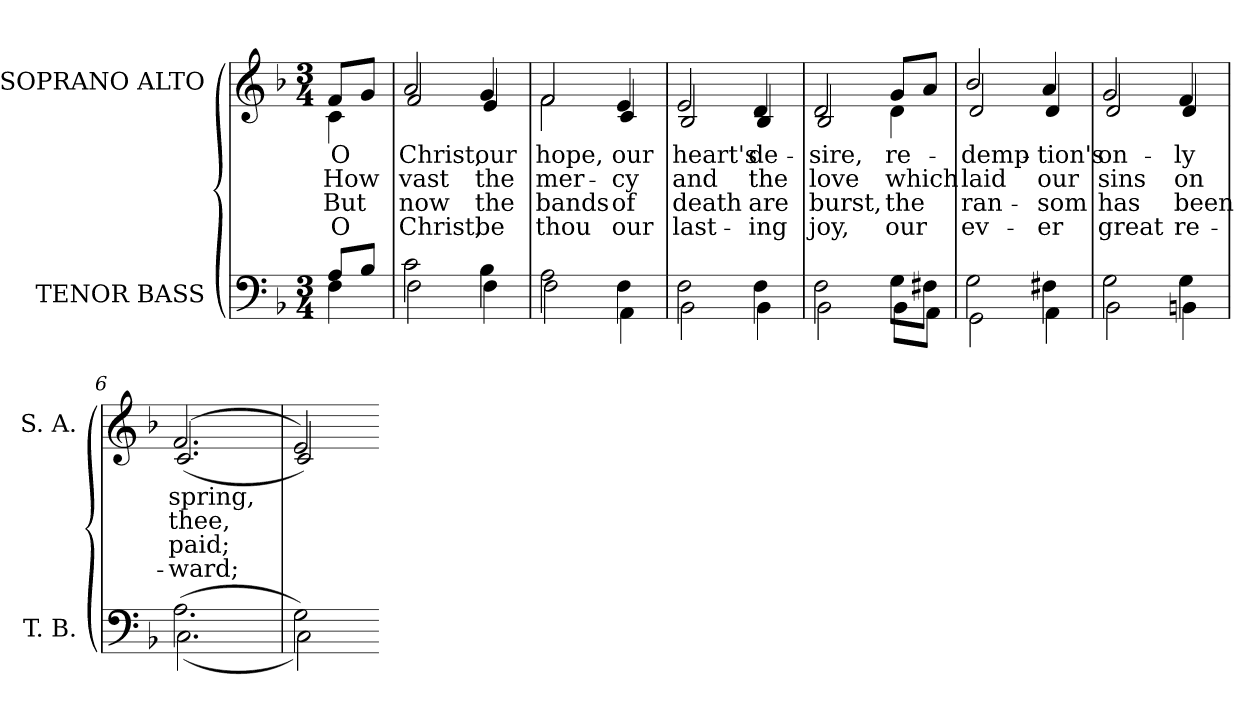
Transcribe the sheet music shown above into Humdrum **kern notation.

**kern	**kern	**text	**text	**text	**text
*part2	*part1	*part1	*part1	*part1	*part1
*staff2	*staff1	*staff1	*staff1	*staff1	*staff1
*I"TENOR BASS	*I"SOPRANO ALTO	*	*	*	*
*I'T. B.	*I'S. A.	*	*	*	*
!!LO:PB:g=z
*clefF4	*clefG2	*	*	*	*
*k[b-]	*k[b-]	*	*	*	*
*F:	*F:	*	*	*	*
*M3/4	*M3/4	*	*	*	*
=	=	=	=	=	=
*^	*	*	*	*	*
!	!	!LO:TX:b:cj:t=1	!	!	!	!
!	!	!LO:TX:b:cj:t=2	!	!	!	!
!	!	!LO:TX:b:cj:t=3	!	!	!	!
!	!	!LO:TX:b:cj:t=4	!	!	!	!
!	!	!	!LO:LY:b:color=#000000	!LO:LY:b:color=#000000	!LO:LY:b:color=#000000	!LO:LY:b:color=#000000
*	*	*^	*	*	*	*
8Ai/L	4Fi\	8fi/L	4ci\	O	How	But	O
8B-i/J	.	8gi/J	.	.	.	.	.
=	=	=	=	=	=	=	=
!	!	!	!	!LO:LY:b:color=#000000	!LO:LY:b:color=#000000	!LO:LY:b:color=#000000	!LO:LY:b:color=#000000
2ci\	2Fi\	2ai/	2fi/	Christ,	vast	now	Christ,
!	!	!	!	!LO:LY:b:color=#000000	!LO:LY:b:color=#000000	!LO:LY:b:color=#000000	!LO:LY:b:color=#000000
4B-i\	4Fi\	4gi/	4ei/	our	the	the	be
=1	=1	=1	=1	=1	=1	=1	=1
!	!	!	!	!LO:LY:b:color=#000000	!LO:LY:b:color=#000000	!LO:LY:b:color=#000000	!LO:LY:b:color=#000000
2Ai\	2Fi\	2fi/	2fi\	hope,	mer-	bands	thou
!	!	!	!	!LO:LY:b:color=#000000	!LO:LY:b:color=#000000	!LO:LY:b:color=#000000	!LO:LY:b:color=#000000
4Fi\	4AAi\	4ei/	4ci/	our	-cy	of	our
=2	=2	=2	=2	=2	=2	=2	=2
!	!	!	!	!LO:LY:b:color=#000000	!LO:LY:b:color=#000000	!LO:LY:b:color=#000000	!LO:LY:b:color=#000000
2Fi\	2BB-i\	2ei/	2B-i/	heart's	and	death	last-
!	!	!	!	!LO:LY:b:color=#000000	!LO:LY:b:color=#000000	!LO:LY:b:color=#000000	!LO:LY:b:color=#000000
4Fi\	4BB-i\	4di/	4B-i/	de-	the	are	-ing
=3	=3	=3	=3	=3	=3	=3	=3
!	!	!	!	!LO:LY:b:color=#000000	!LO:LY:b:color=#000000	!LO:LY:b:color=#000000	!LO:LY:b:color=#000000
2Fi\	2BB-i\	2di/	2B-i/	-sire,	love	burst,	joy,
!	!	!	!	!LO:LY:b:color=#000000	!LO:LY:b:color=#000000	!LO:LY:b:color=#000000	!LO:LY:b:color=#000000
8Gi\L	8BB-i\L	8gi/L	4di\	re-	which	the	our
8F#Xi\J	8AAi\J	8ai/J	.	.	.	.	.
=4	=4	=4	=4	=4	=4	=4	=4
!	!	!	!	!LO:LY:b:color=#000000	!LO:LY:b:color=#000000	!LO:LY:b:color=#000000	!LO:LY:b:color=#000000
2Gi\	2GGi\	2b-i/	2di/	-demp-	laid	ran-	ev-
!	!	!	!	!LO:LY:b:color=#000000	!LO:LY:b:color=#000000	!LO:LY:b:color=#000000	!LO:LY:b:color=#000000
4F#Xi\	4AAi\	4ai/	4di/	-tion's	our	-som	-er
=5	=5	=5	=5	=5	=5	=5	=5
!	!	!	!	!LO:LY:b:color=#000000	!LO:LY:b:color=#000000	!LO:LY:b:color=#000000	!LO:LY:b:color=#000000
2Gi\	2BB-i\	2gi/	2di/	on-	sins	has	great
!	!	!	!	!LO:LY:b:color=#000000	!LO:LY:b:color=#000000	!LO:LY:b:color=#000000	!LO:LY:b:color=#000000
4Gi\	4BBni\	4fi/	4di/	-ly	on	been	re-
=6	=6	=6	=6	=6	=6	=6	=6
!	!	!	!	!LO:LY:b:color=#000000	!LO:LY:b:color=#000000	!LO:LY:b:color=#000000	!LO:LY:b:color=#000000
(2.Ai\	(2.Ci\	(2.fi/	(2.ci/	spring,	thee,	paid;	-ward;
=7	=7	=7	=7	=7	=7	=7	=7
2Gi\)	2Ci\)	2ei/)	2ci/)	.	.	.	.
*v	*v	*	*	*	*	*	*
*	*v	*v	*	*	*	*
=-	=-	=-	=-	=-	=-
*-	*-	*-	*-	*-	*-
